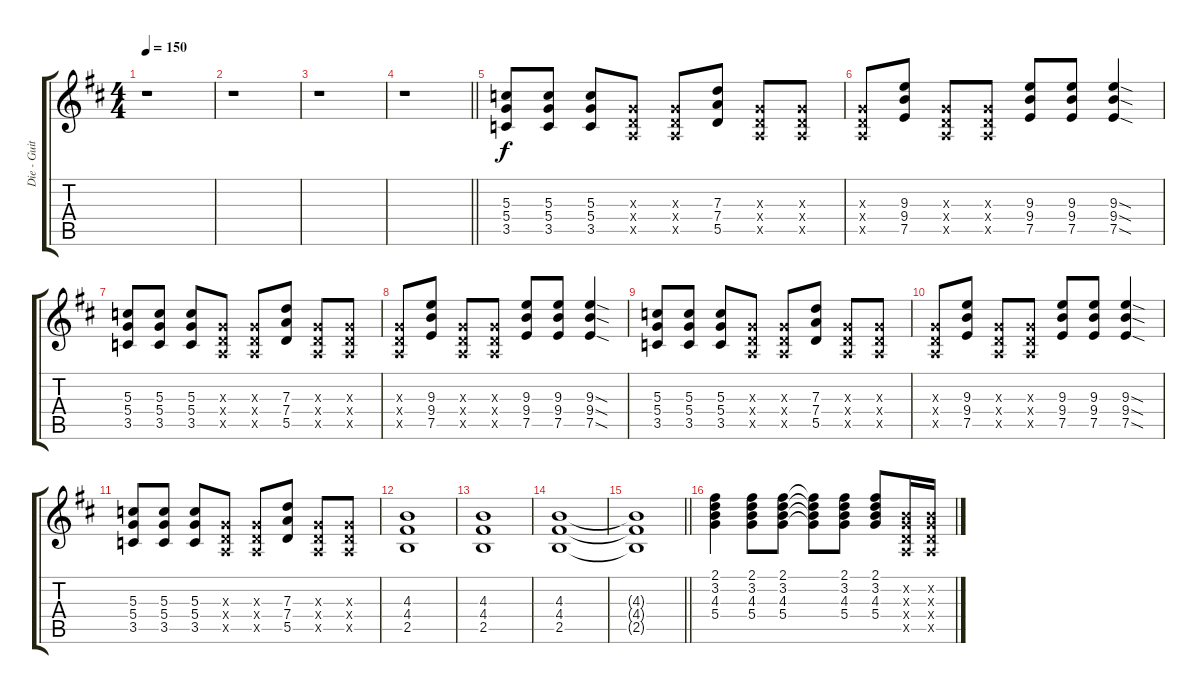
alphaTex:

\track ("Die - Guitar 1(Main)" "Die - Guit") {instrument distortionguitar}
\staff {score tabs}
\tuning (E4 B3 G3 D3 A2 E2) {hide}
\ts (4 4)
\tempo 150
\clef g2
\ks d
r.1{dy f} |
r.1 |
r.1 |
\barLineRight lightlight
r.1 |
(5.3 5.4 3.5).8 (5.3 5.4 3.5).8 (5.3 5.4 3.5).8 (0.3{x} 0.4{x} 0.5{x}).8 (0.3{x} 0.4{x} 0.5{x}).8 (7.3 7.4 5.5).8 (0.3{x} 0.4{x} 0.5{x}).8 (0.3{x} 0.4{x} 0.5{x}).8 |
(0.3{x} 0.4{x} 0.5{x}).8 (9.3 9.4 7.5).8 (0.3{x} 0.4{x} 0.5{x}).8 (0.3{x} 0.4{x} 0.5{x}).8 (9.3 9.4 7.5).8 (9.3 9.4 7.5).8 (9.3{sod} 9.4{sod} 7.5{sod}).4 |
(5.3 5.4 3.5).8 (5.3 5.4 3.5).8 (5.3 5.4 3.5).8 (0.3{x} 0.4{x} 0.5{x}).8 (0.3{x} 0.4{x} 0.5{x}).8 (7.3 7.4 5.5).8 (0.3{x} 0.4{x} 0.5{x}).8 (0.3{x} 0.4{x} 0.5{x}).8 |
(0.3{x} 0.4{x} 0.5{x}).8 (9.3 9.4 7.5).8 (0.3{x} 0.4{x} 0.5{x}).8 (0.3{x} 0.4{x} 0.5{x}).8 (9.3 9.4 7.5).8 (9.3 9.4 7.5).8 (9.3{sod} 9.4{sod} 7.5{sod}).4 |
(5.3 5.4 3.5).8 (5.3 5.4 3.5).8 (5.3 5.4 3.5).8 (0.3{x} 0.4{x} 0.5{x}).8 (0.3{x} 0.4{x} 0.5{x}).8 (7.3 7.4 5.5).8 (0.3{x} 0.4{x} 0.5{x}).8 (0.3{x} 0.4{x} 0.5{x}).8 |
(0.3{x} 0.4{x} 0.5{x}).8 (9.3 9.4 7.5).8 (0.3{x} 0.4{x} 0.5{x}).8 (0.3{x} 0.4{x} 0.5{x}).8 (9.3 9.4 7.5).8 (9.3 9.4 7.5).8 (9.3{sod} 9.4{sod} 7.5{sod}).4 |
(5.3 5.4 3.5).8 (5.3 5.4 3.5).8 (5.3 5.4 3.5).8 (0.3{x} 0.4{x} 0.5{x}).8 (0.3{x} 0.4{x} 0.5{x}).8 (7.3 7.4 5.5).8 (0.3{x} 0.4{x} 0.5{x}).8 (0.3{x} 0.4{x} 0.5{x}).8 |
(4.3 4.4 2.5).1 |
(4.3 4.4 2.5).1 |
(4.3 4.4 2.5).1 |
\barLineRight lightlight
(4.3{t} 4.4{t} 2.5{t}).1 |
(2.1 3.2 4.3 5.4).4{instrument acousticguitarsteel} (2.1 3.2 4.3 5.4).8 (2.1 3.2 4.3 5.4).8 (2.1{t} 3.2{t} 4.3{t} 5.4{t}).8 (2.1 3.2 4.3 5.4).8 (2.1 3.2 4.3 5.4).8 (0.2{x} 0.3{x} 0.4{x} 0.5{x}).16 (0.2{x} 0.3{x} 0.4{x} 0.5{x}).16
